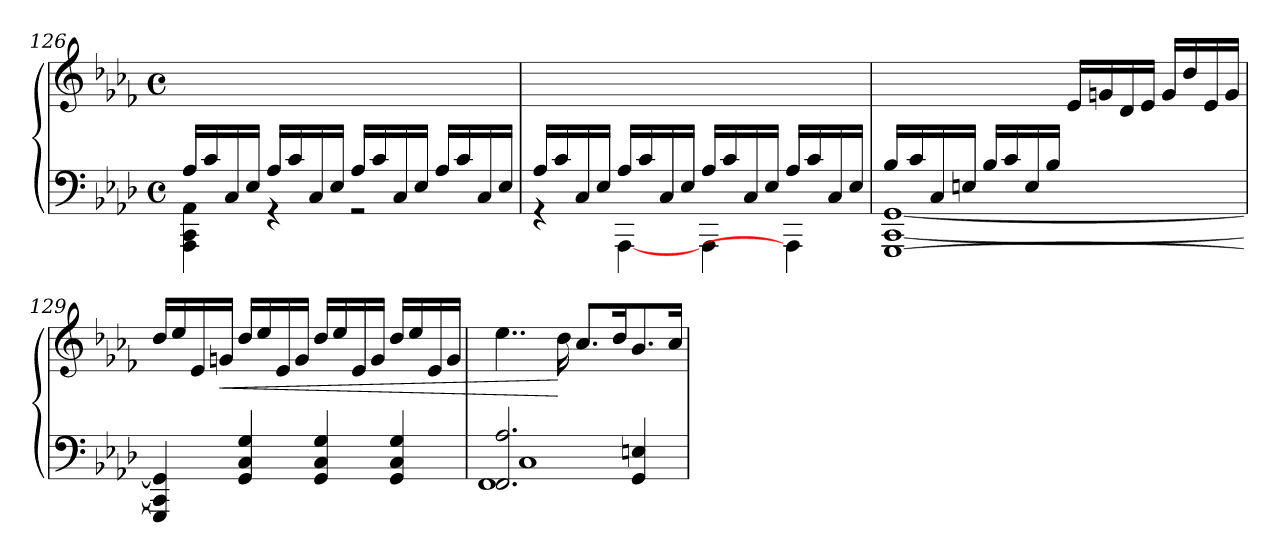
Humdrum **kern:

**kern	**kern	**dynam
*part1	*part1	*part1
*staff2	*staff1	*staff1/2
!!LO:LB:g=z
*clefF4	*clefG3	*
*k[b-e-a-d-]	*k[b-e-a-d-]	*
*M4/4	*M4/4	*
*met(c)	*met(c)	*
=126	=126	=126
*^	*	*
16A-/LL	4AAA-\ 4CC\ 4AA-\	1ryy	.
16c/	.	.	.
16C/	.	.	.
16E-/JJ	.	.	.
16A-/LL	4rGG	.	.
16c/	.	.	.
16C/	.	.	.
16E-/JJ	.	.	.
16A-/LL	2rAA	.	.
16c/	.	.	.
16C/	.	.	.
16E-/JJ	.	.	.
16A-/LL	.	.	.
16c/	.	.	.
16C/	.	.	.
16E-/JJ	.	.	.
=127	=127	=127	=127
16A-/LL	4rGG	1ryy	.
16c/	.	.	.
16C/	.	.	.
16E-/JJ	.	.	.
16A-/LL	[<4AAA-\	.	.
16c/	.	.	.
16C/	.	.	.
16E-/JJ	.	.	.
16A-/LL	4AAA-\	.	.
16c/	.	.	.
16C/	.	.	.
16E-/JJ	.	.	.
16A-/LL	4AAA-\]	.	.
16c/	.	.	.
16C/	.	.	.
16E-/JJ	.	.	.
!!LO:LB:g=z
=128	=128	=128	=128
*^	*^	*	*
16B-/LL	[<1GG	[<1GGG	[<1CC	2ryy	.
16c/	.	.	.	.	.
16C/	.	.	.	.	.
16En/JJ	.	.	.	.	.
16B-/LL	.	.	.	.	.
16c/	.	.	.	.	.
16E/	.	.	.	.	.
16B-/JJ	.	.	.	.	.
2ryy	.	.	.	16c/LL	.
.	.	.	.	16en/	.
.	.	.	.	16B-/	.
.	.	.	.	16c/JJ	.
.	.	.	.	16e/LL	.
.	.	.	.	16b-/	.
.	.	.	.	16c/	.
.	.	.	.	16e/JJ	.
*v	*v	*v	*v	*	*
=129	=129	=129
4GGG/] 4CC/] 4GG/]	16b-/LL	.
.	16cc/	.
.	16c/	.
!	!	!LO:HP:b
.	16en/JJ	<
4GG/ 4C/ 4G/	16b-/LL	.
.	16cc/	.
.	16c/	.
.	16e/JJ	.
4GG/ 4C/ 4G/	16b-/LL	.
.	16cc/	.
.	16c/	.
.	16e/JJ	.
4GG/ 4C/ 4G/	16b-/LL	.
.	16cc/	.
.	16c/	.
.	16e/JJ	.
!!LO:LB:g=z
=130	=130	=130
*^	*	*
*	*^	*	*
2.FF/ 2.A-/	1FF	1C	4..cc\	.
.	.	.	16b-\	[
.	.	.	8.a-/L	.
.	.	.	16b-/k	.
4GG/ 4En/	.	.	8.g/	.
.	.	.	16a-/Jk	.
*v	*v	*v	*	*
=	=	=
*-	*-	*-
